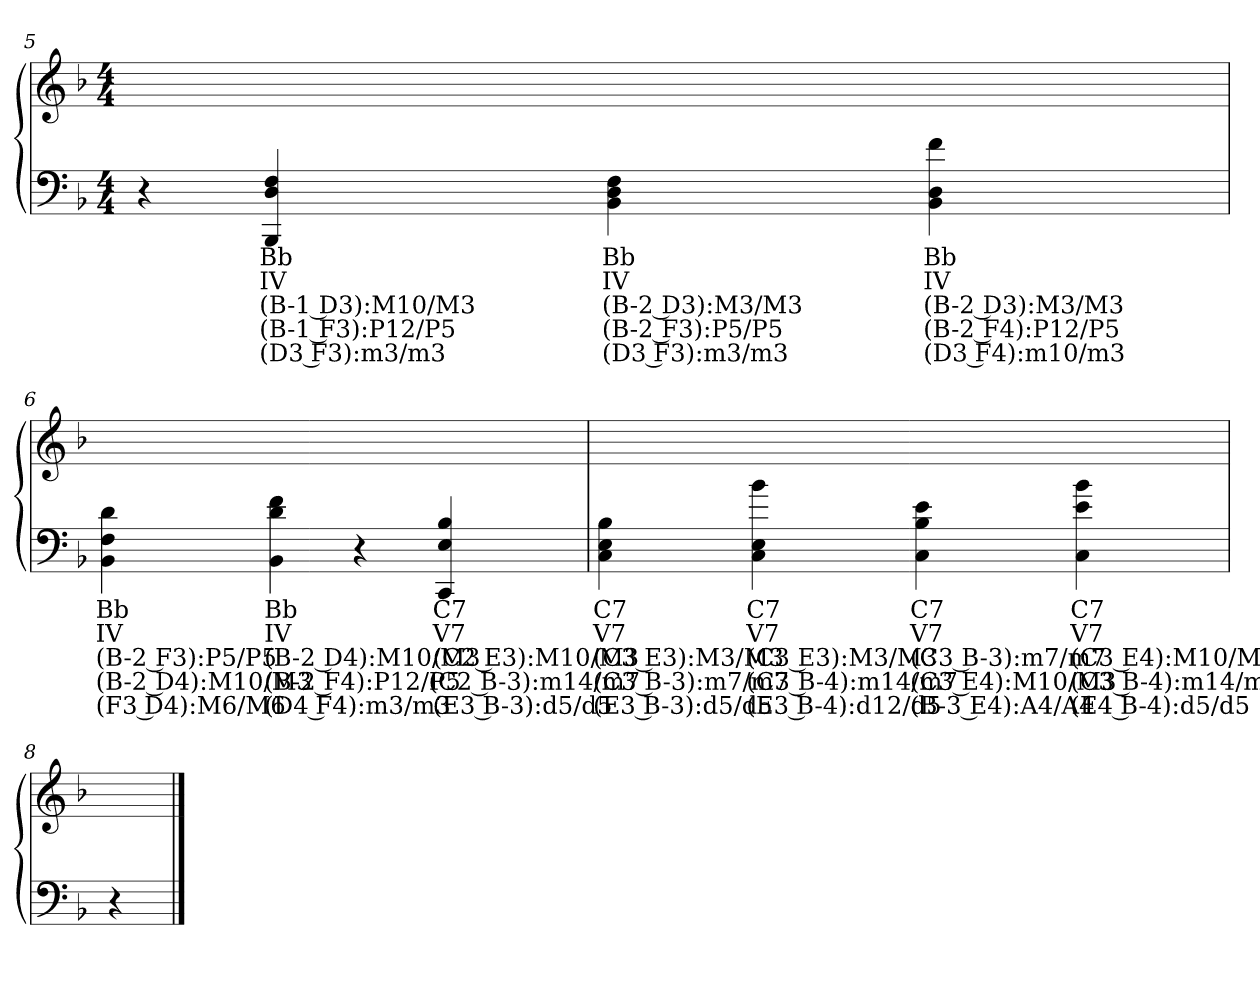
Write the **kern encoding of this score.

**kern	**text	**text	**text	**text	**text	**kern
*part2	*part2	*part2	*part2	*part2	*part2	*part1
*staff2	*staff2	*staff2	*staff2	*staff2	*staff2	*staff1
*clefF4	*	*	*	*	*	*clefG2
*k[b-]	*	*	*	*	*	*k[b-]
*F:	*	*	*	*	*	*F:
*M4/4	*	*	*	*	*	*M4/4
=5	=5	=5	=5	=5	=5	=5
4r	.	.	.	.	.	1ryy
4BBB- 4D 4F	Bb	IV	(B-1 D3):M10/M3	(B-1 F3):P12/P5	(D3 F3):m3/m3	.
4BB- 4D 4F	Bb	IV	(B-2 D3):M3/M3	(B-2 F3):P5/P5	(D3 F3):m3/m3	.
4BB- 4D 4f	Bb	IV	(B-2 D3):M3/M3	(B-2 F4):P12/P5	(D3 F4):m10/m3	.
=6	=6	=6	=6	=6	=6	=6
4BB- 4F 4d	Bb	IV	(B-2 F3):P5/P5	(B-2 D4):M10/M3	(F3 D4):M6/M6	1ryy
4BB- 4d 4f	Bb	IV	(B-2 D4):M10/M3	(B-2 F4):P12/P5	(D4 F4):m3/m3	.
4r	.	.	.	.	.	.
4CC 4E 4B-	C7	V7	(C2 E3):M10/M3	(C2 B-3):m14/m7	(E3 B-3):d5/d5	.
=7	=7	=7	=7	=7	=7	=7
4C 4E 4B-	C7	V7	(C3 E3):M3/M3	(C3 B-3):m7/m7	(E3 B-3):d5/d5	1ryy
4C 4E 4b-	C7	V7	(C3 E3):M3/M3	(C3 B-4):m14/m7	(E3 B-4):d12/d5	.
4C 4B- 4e	C7	V7	(C3 B-3):m7/m7	(C3 E4):M10/M3	(B-3 E4):A4/A4	.
4C 4e 4b-	C7	V7	(C3 E4):M10/M3	(C3 B-4):m14/m7	(E4 B-4):d5/d5	.
=8	=8	=8	=8	=8	=8	=8
4r	.	.	.	.	.	4ryy
==	==	==	==	==	==	==
*-	*-	*-	*-	*-	*-	*-
